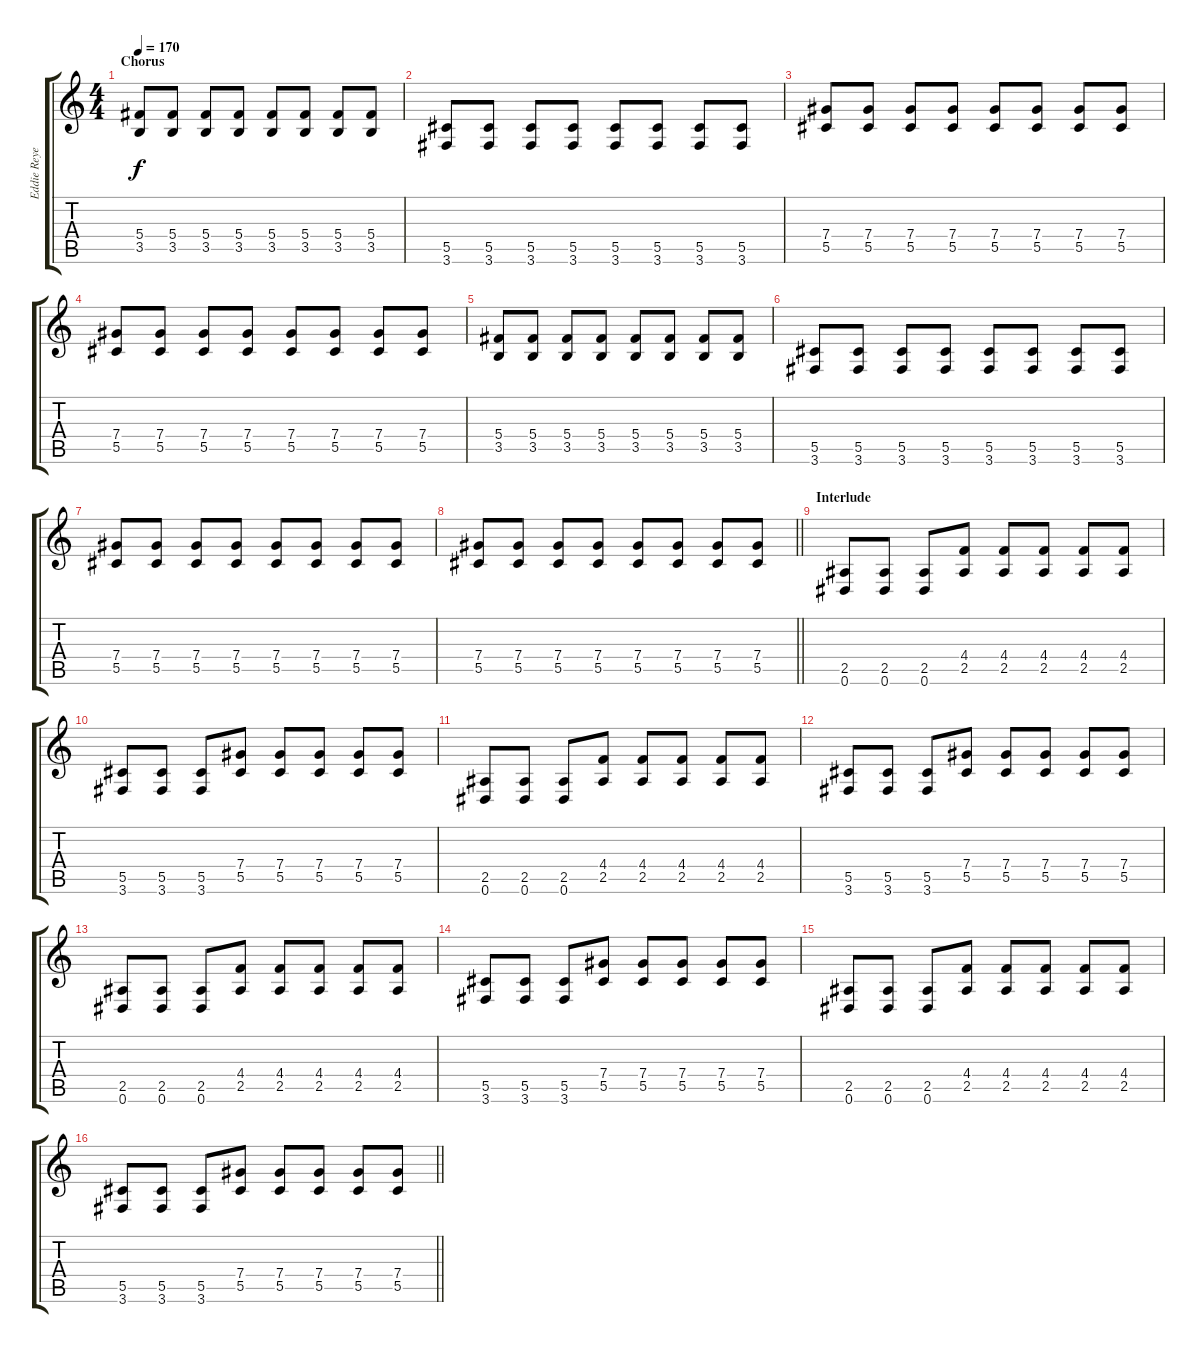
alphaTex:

\track ("Eddie Reyes - Guitar" "Eddie Reye") {instrument distortionguitar}
\staff {score tabs}
\tuning (Eb4 Bb3 Gb3 Db3 Ab2 Eb2) {hide}
\ts (4 4)
\section ("" "Chorus")
\tempo 170
\clef g2
\ks c
(5.4 3.5).8{dy f} (5.4 3.5).8 (5.4 3.5).8 (5.4 3.5).8 (5.4 3.5).8 (5.4 3.5).8 (5.4 3.5).8 (5.4 3.5).8 |
(5.5 3.6).8 (5.5 3.6).8 (5.5 3.6).8 (5.5 3.6).8 (5.5 3.6).8 (5.5 3.6).8 (5.5 3.6).8 (5.5 3.6).8 |
(7.4 5.5).8 (7.4 5.5).8 (7.4 5.5).8 (7.4 5.5).8 (7.4 5.5).8 (7.4 5.5).8 (7.4 5.5).8 (7.4 5.5).8 |
(7.4 5.5).8 (7.4 5.5).8 (7.4 5.5).8 (7.4 5.5).8 (7.4 5.5).8 (7.4 5.5).8 (7.4 5.5).8 (7.4 5.5).8 |
(5.4 3.5).8 (5.4 3.5).8 (5.4 3.5).8 (5.4 3.5).8 (5.4 3.5).8 (5.4 3.5).8 (5.4 3.5).8 (5.4 3.5).8 |
(5.5 3.6).8 (5.5 3.6).8 (5.5 3.6).8 (5.5 3.6).8 (5.5 3.6).8 (5.5 3.6).8 (5.5 3.6).8 (5.5 3.6).8 |
(7.4 5.5).8 (7.4 5.5).8 (7.4 5.5).8 (7.4 5.5).8 (7.4 5.5).8 (7.4 5.5).8 (7.4 5.5).8 (7.4 5.5).8 |
\barLineRight lightlight
(7.4 5.5).8 (7.4 5.5).8 (7.4 5.5).8 (7.4 5.5).8 (7.4 5.5).8 (7.4 5.5).8 (7.4 5.5).8 (7.4 5.5).8 |
\section ("" "Interlude")
(2.5 0.6).8 (2.5 0.6).8 (2.5 0.6).8 (4.4 2.5).8 (4.4 2.5).8 (4.4 2.5).8 (4.4 2.5).8 (4.4 2.5).8 |
(5.5 3.6).8 (5.5 3.6).8 (5.5 3.6).8 (7.4 5.5).8 (7.4 5.5).8 (7.4 5.5).8 (7.4 5.5).8 (7.4 5.5).8 |
(2.5 0.6).8 (2.5 0.6).8 (2.5 0.6).8 (4.4 2.5).8 (4.4 2.5).8 (4.4 2.5).8 (4.4 2.5).8 (4.4 2.5).8 |
(5.5 3.6).8 (5.5 3.6).8 (5.5 3.6).8 (7.4 5.5).8 (7.4 5.5).8 (7.4 5.5).8 (7.4 5.5).8 (7.4 5.5).8 |
(2.5 0.6).8 (2.5 0.6).8 (2.5 0.6).8 (4.4 2.5).8 (4.4 2.5).8 (4.4 2.5).8 (4.4 2.5).8 (4.4 2.5).8 |
(5.5 3.6).8 (5.5 3.6).8 (5.5 3.6).8 (7.4 5.5).8 (7.4 5.5).8 (7.4 5.5).8 (7.4 5.5).8 (7.4 5.5).8 |
(2.5 0.6).8 (2.5 0.6).8 (2.5 0.6).8 (4.4 2.5).8 (4.4 2.5).8 (4.4 2.5).8 (4.4 2.5).8 (4.4 2.5).8 |
\barLineRight lightlight
(5.5 3.6).8 (5.5 3.6).8 (5.5 3.6).8 (7.4 5.5).8 (7.4 5.5).8 (7.4 5.5).8 (7.4 5.5).8 (7.4 5.5).8
